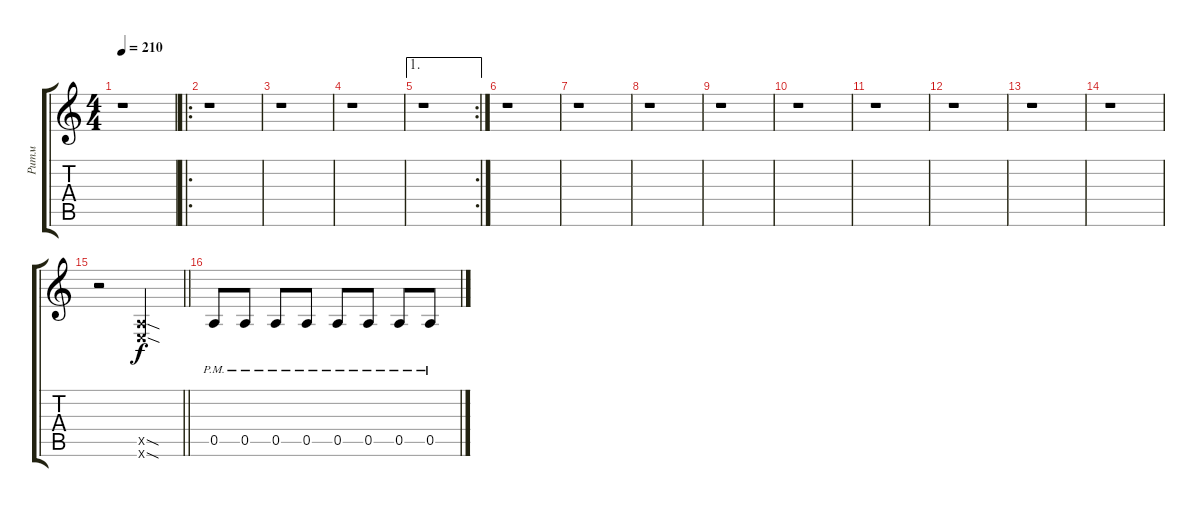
\track ("Ритм" "Ритм") {instrument distortionguitar}
\staff {score tabs}
\tuning (E4 B3 G3 D3 A2 E2) {hide}
\ts (4 4)
\tempo 210
\clef g2
\ks c
r.1{dy f} |
\ro
r.1 |
r.1 |
r.1 |
\ae 1
\rc 2
r.1 |
r.1 |
r.1 |
r.1 |
r.1 |
r.1 |
r.1 |
r.1 |
r.1 |
r.1 |
\barLineRight lightlight
r.2 (0.5{sod x} 0.6{sod x}).2 |
0.5{pm}.8 0.5{pm}.8 0.5{pm}.8 0.5{pm}.8 0.5{pm}.8 0.5{pm}.8 0.5{pm}.8 0.5{pm}.8
